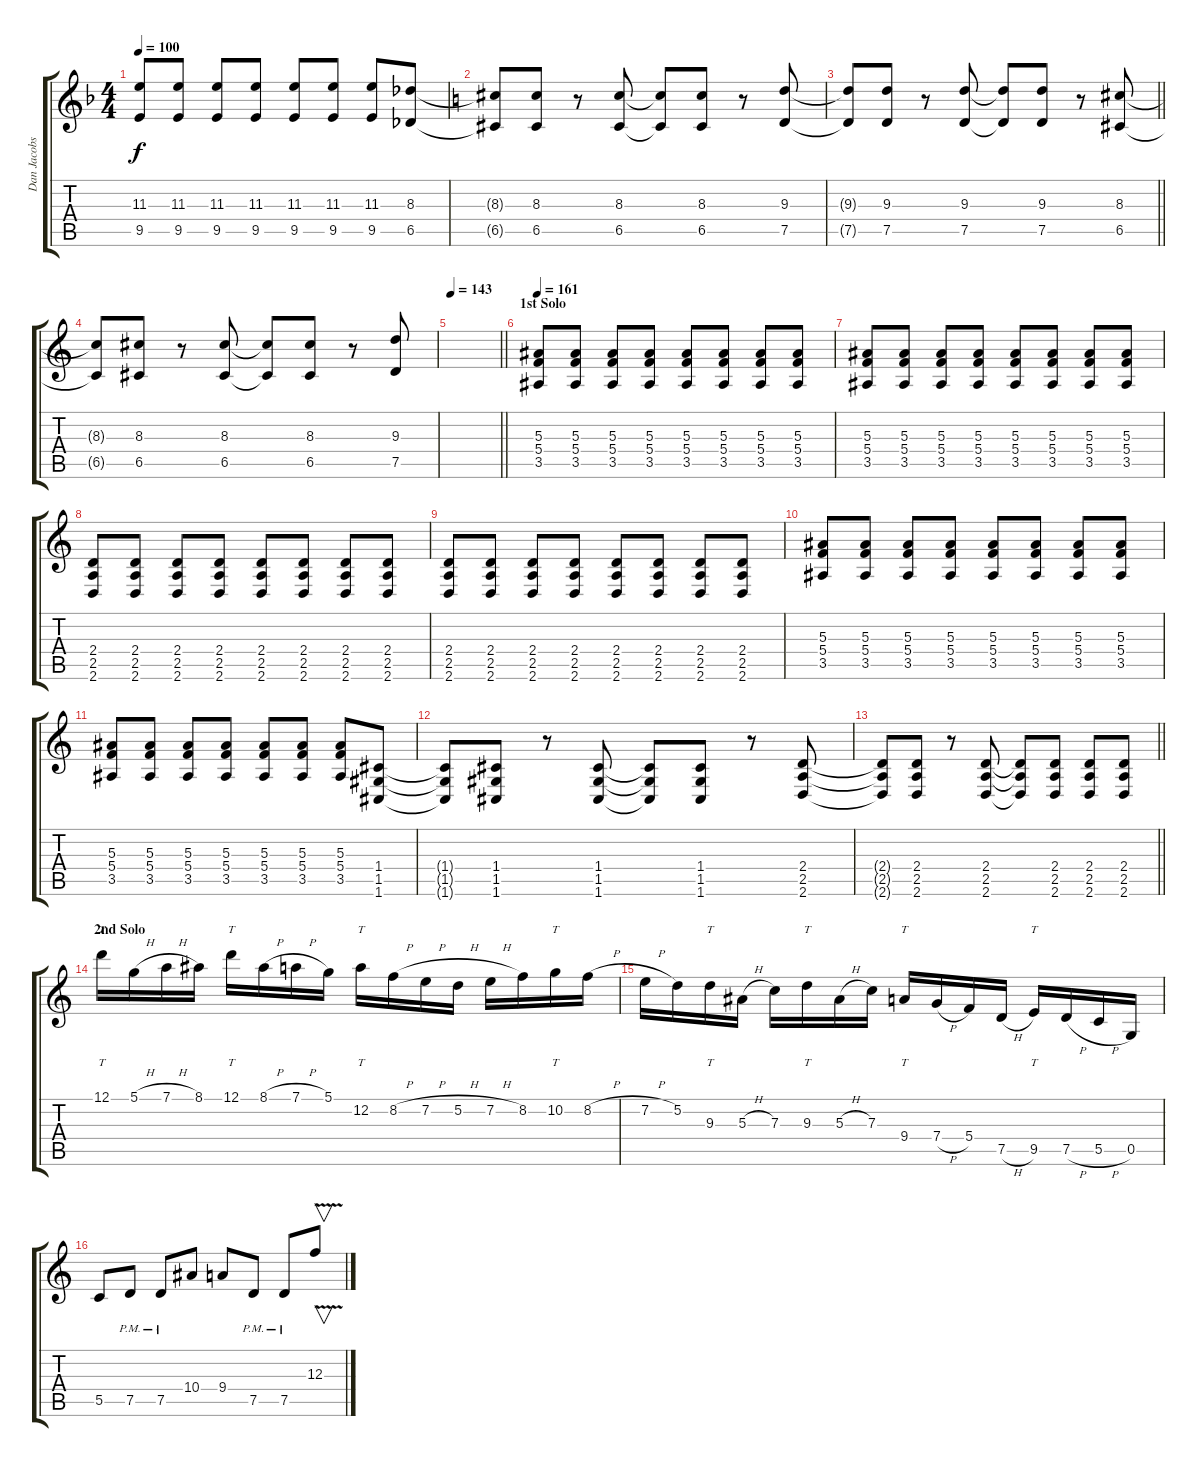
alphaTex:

\track ("Dan Jacobs" "Dan Jacobs") {instrument distortionguitar}
\staff {score tabs}
\tuning (D4 A3 F3 C3 G2 C2) {hide}
\ts (4 4)
\tempo 100
\clef g2
\ks f
(11.3 9.5).8{dy f} (11.3 9.5).8 (11.3 9.5).8 (11.3 9.5).8 (11.3 9.5).8 (11.3 9.5).8 (11.3 9.5).8 (8.3 6.5).8 |
\ks c
(8.3{t} 6.5{t}).8 (8.3 6.5).8 r.8 (8.3 6.5).8 (8.3{t} 6.5{t}).8 (8.3 6.5).8 r.8 (9.3 7.5).8 |
\barLineRight lightlight
(9.3{t} 7.5{t}).8 (9.3 7.5).8 r.8 (9.3 7.5).8 (9.3{t} 7.5{t}).8 (9.3 7.5).8 r.8 (8.3 6.5).8 |
(8.3{t} 6.5{t}).8 (8.3 6.5).8 r.8 (8.3 6.5).8 (8.3{t} 6.5{t}).8 (8.3 6.5).8 r.8 (9.3 7.5).8 |
\tempo 143
\barLineRight lightlight
|
\section ("" "1st Solo")
\tempo 161
(5.3 5.4 3.5).8 (5.3 5.4 3.5).8 (5.3 5.4 3.5).8 (5.3 5.4 3.5).8 (5.3 5.4 3.5).8 (5.3 5.4 3.5).8 (5.3 5.4 3.5).8 (5.3 5.4 3.5).8 |
(5.3 5.4 3.5).8 (5.3 5.4 3.5).8 (5.3 5.4 3.5).8 (5.3 5.4 3.5).8 (5.3 5.4 3.5).8 (5.3 5.4 3.5).8 (5.3 5.4 3.5).8 (5.3 5.4 3.5).8 |
(2.4 2.5 2.6).8 (2.4 2.5 2.6).8 (2.4 2.5 2.6).8 (2.4 2.5 2.6).8 (2.4 2.5 2.6).8 (2.4 2.5 2.6).8 (2.4 2.5 2.6).8 (2.4 2.5 2.6).8 |
(2.4 2.5 2.6).8 (2.4 2.5 2.6).8 (2.4 2.5 2.6).8 (2.4 2.5 2.6).8 (2.4 2.5 2.6).8 (2.4 2.5 2.6).8 (2.4 2.5 2.6).8 (2.4 2.5 2.6).8 |
(5.3 5.4 3.5).8 (5.3 5.4 3.5).8 (5.3 5.4 3.5).8 (5.3 5.4 3.5).8 (5.3 5.4 3.5).8 (5.3 5.4 3.5).8 (5.3 5.4 3.5).8 (5.3 5.4 3.5).8 |
(5.3 5.4 3.5).8 (5.3 5.4 3.5).8 (5.3 5.4 3.5).8 (5.3 5.4 3.5).8 (5.3 5.4 3.5).8 (5.3 5.4 3.5).8 (5.3 5.4 3.5).8 (1.4 1.5 1.6).8 |
(1.4{t} 1.5{t} 1.6{t}).8 (1.4 1.5 1.6).8 r.8 (1.4 1.5 1.6).8 (1.4{t} 1.5{t} 1.6{t}).8 (1.4 1.5 1.6).8 r.8 (2.4 2.5 2.6).8 |
\barLineRight lightlight
(2.4{t} 2.5{t} 2.6{t}).8 (2.4 2.5 2.6).8 r.8 (2.4 2.5 2.6).8 (2.4{t} 2.5{t} 2.6{t}).8 (2.4 2.5 2.6).8 (2.4 2.5 2.6).8 (2.4 2.5 2.6).8 |
\section ("" "2nd Solo")
12.1.16{tt volume 16} 5.1{h}.16 7.1{h}.16 8.1.16 12.1.16{tt} 8.1{h}.16 7.1{h}.16 5.1.16 12.2.16{tt} 8.2{h}.16 7.2{h}.16 5.2{h}.16 7.2{h}.16 8.2.16 10.2.16{tt} 8.2{h}.16 |
7.2{h}.16 5.2.16 9.3.16{tt} 5.3{h}.16 7.3.16 9.3.16{tt} 5.3{h}.16 7.3.16 9.4.16{tt} 7.4{h}.16 5.4.16 7.5{h}.16 9.5.16{tt} 7.5{h}.16 5.5{h}.16 0.5.16 |
5.5.8 7.5{pm}.8 7.5{pm}.8 10.4.8 9.4.8 7.5{pm}.8 7.5{pm}.8 12.3{v}.8{v}
